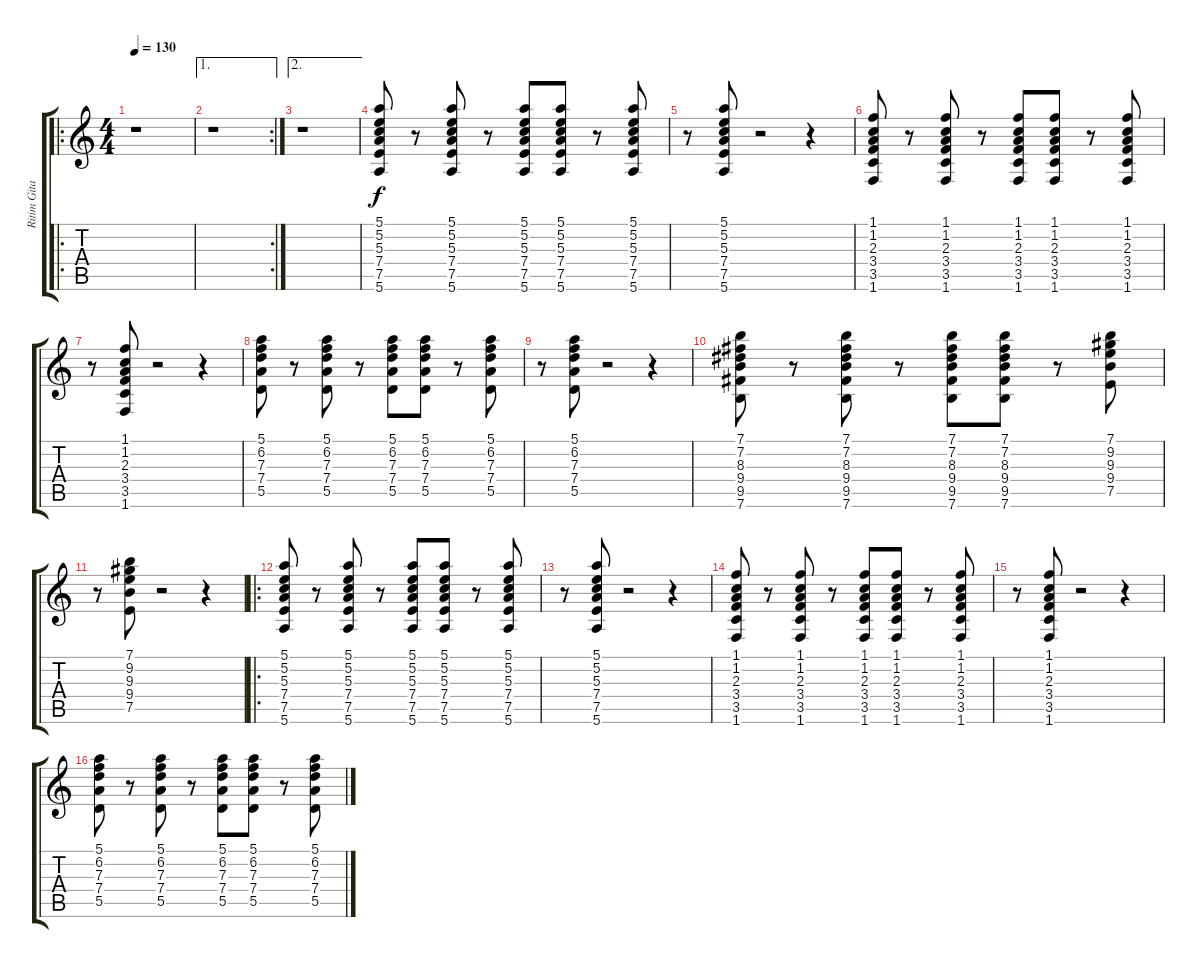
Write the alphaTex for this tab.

\track ("Ritim Gitar" "Ritim Gita") {instrument electricguitarclean}
\staff {score tabs}
\tuning (E4 B3 G3 D3 A2 E2) {hide}
\ro
\ts (4 4)
\tempo 130
\clef g2
\ks c
r.1{dy f instrument electricguitarclean} |
\ae 1
\rc 2
r.1 |
\ae 2
r.1 |
(5.1 5.2 5.3 7.4 7.5 5.6).8 r.8 (5.1 5.2 5.3 7.4 7.5 5.6).8 r.8 (5.1 5.2 5.3 7.4 7.5 5.6).8 (5.1 5.2 5.3 7.4 7.5 5.6).8 r.8 (5.1 5.2 5.3 7.4 7.5 5.6).8 |
r.8 (5.1 5.2 5.3 7.4 7.5 5.6).8 r.2 r.4 |
(1.1 1.2 2.3 3.4 3.5 1.6).8 r.8 (1.1 1.2 2.3 3.4 3.5 1.6).8 r.8 (1.1 1.2 2.3 3.4 3.5 1.6).8 (1.1 1.2 2.3 3.4 3.5 1.6).8 r.8 (1.1 1.2 2.3 3.4 3.5 1.6).8 |
r.8 (1.1 1.2 2.3 3.4 3.5 1.6).8 r.2 r.4 |
(5.1 6.2 7.3 7.4 5.5).8 r.8 (5.1 6.2 7.3 7.4 5.5).8 r.8 (5.1 6.2 7.3 7.4 5.5).8 (5.1 6.2 7.3 7.4 5.5).8 r.8 (5.1 6.2 7.3 7.4 5.5).8 |
r.8 (5.1 6.2 7.3 7.4 5.5).8 r.2 r.4 |
(7.1 7.2 8.3 9.4 9.5 7.6).8 r.8 (7.1 7.2 8.3 9.4 9.5 7.6).8 r.8 (7.1 7.2 8.3 9.4 9.5 7.6).8 (7.1 7.2 8.3 9.4 9.5 7.6).8 r.8 (7.1 9.2 9.3 9.4 7.5).8 |
r.8 (7.1 9.2 9.3 9.4 7.5).8 r.2 r.4 |
\ro
(5.1 5.2 5.3 7.4 7.5 5.6).8 r.8 (5.1 5.2 5.3 7.4 7.5 5.6).8 r.8 (5.1 5.2 5.3 7.4 7.5 5.6).8 (5.1 5.2 5.3 7.4 7.5 5.6).8 r.8 (5.1 5.2 5.3 7.4 7.5 5.6).8 |
r.8 (5.1 5.2 5.3 7.4 7.5 5.6).8 r.2 r.4 |
(1.1 1.2 2.3 3.4 3.5 1.6).8 r.8 (1.1 1.2 2.3 3.4 3.5 1.6).8 r.8 (1.1 1.2 2.3 3.4 3.5 1.6).8 (1.1 1.2 2.3 3.4 3.5 1.6).8 r.8 (1.1 1.2 2.3 3.4 3.5 1.6).8 |
r.8 (1.1 1.2 2.3 3.4 3.5 1.6).8 r.2 r.4 |
(5.1 6.2 7.3 7.4 5.5).8 r.8 (5.1 6.2 7.3 7.4 5.5).8 r.8 (5.1 6.2 7.3 7.4 5.5).8 (5.1 6.2 7.3 7.4 5.5).8 r.8 (5.1 6.2 7.3 7.4 5.5).8
